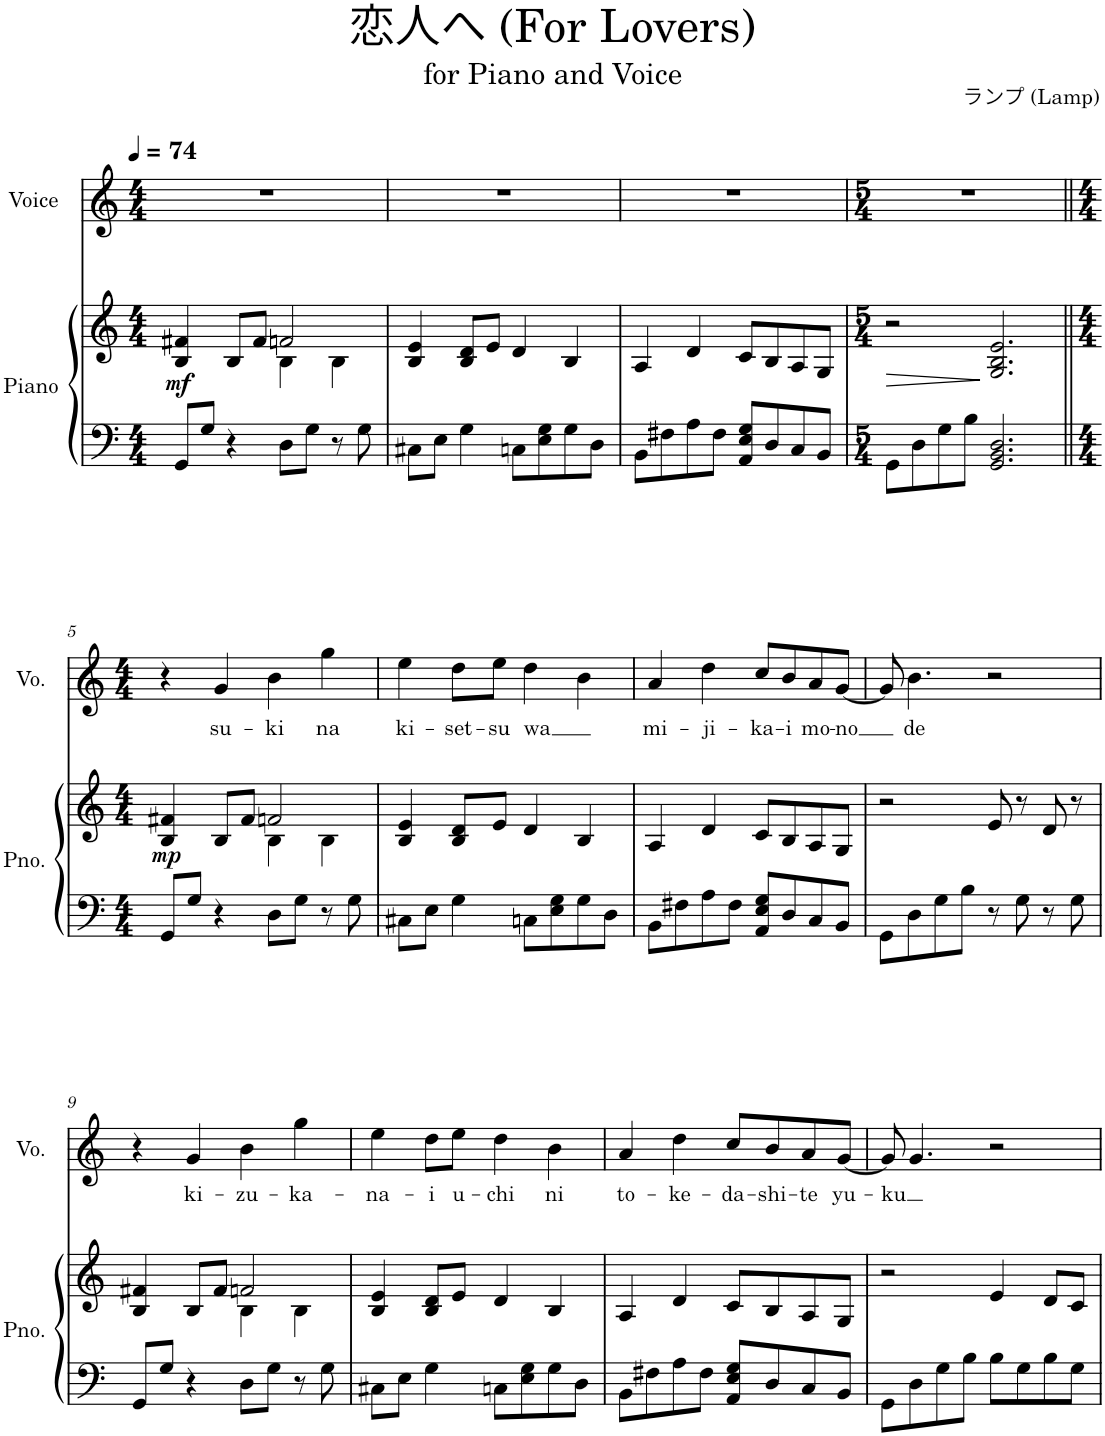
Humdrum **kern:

**kern	**kern	**dynam	**kern	**text
*part2	*part2	*part2	*part1	*part1
*staff3	*staff2	*staff2/3	*staff1	*staff1
*I"Piano	*	*	*I"Voice	*
*I'Pno.	*	*	*I'Vo.	*
*clefF4	*clefG2	*	*clefG2	*
*k[]	*k[]	*	*k[]	*
*M4/4	*M4/4	*	*M4/4	*
*MM74	*MM74	*	*MM74	*
=1	=1	=1	=1	=1
*	*^	*	*	*
!	!	!	!LO:DY:b	!	!
8GG/L	4B/ 4f#X/	2ryy	mf	1r	.
8G/J	.	.	.	.	.
4r	8B/L	.	.	.	.
.	8f#/J	.	.	.	.
8D\L	2fn/	4B\	.	.	.
8G\J	.	.	.	.	.
8r	.	4B\	.	.	.
8G\	.	.	.	.	.
*	*v	*v	*	*	*
=2	=2	=2	=2	=2
8C#X\L	4B/ 4e/	.	1r	.
8E\J	.	.	.	.
4G\	8B/ 8d/L	.	.	.
.	8e/J	.	.	.
8Cn\L	4d/	.	.	.
8E\ 8G\	.	.	.	.
8G\	4B/	.	.	.
8D\J	.	.	.	.
=3	=3	=3	=3	=3
8BB\L	4A/	.	1r	.
8F#X\	.	.	.	.
8A\	4d/	.	.	.
8F#\J	.	.	.	.
8AA/ 8E/ 8G/L	8c/L	.	.	.
8D/	8B/	.	.	.
8C/	8A/	.	.	.
8BB/J	8G/J	.	.	.
=4	=4	=4	=4	=4
*M5/4	*M5/4	*	*M5/4	*
!	!	!LO:HP:b	!	!
8GG\L	2r	>	4%5r	.
8D\	.	.	.	.
8G\	.	.	.	.
8B\J	.	.	.	.
2.GG/ 2.BB/ 2.D/	2.G/ 2.B/ 2.e/	]	.	.
!!LO:LB:g=z
=5||	=5||	=5||	=5||	=5||
*M4/4	*M4/4	*	*M4/4	*
*	*^	*	*	*
!	!	!	!LO:DY:b	!	!
8GG/L	4B/ 4f#X/	2ryy	mp	4r	.
8G/J	.	.	.	.	.
!	!	!	!	!	!LO:LY:b
4r	8B/L	.	.	4g/	su-
.	8f#/J	.	.	.	.
!	!	!	!	!	!LO:LY:b
8D\L	2fn/	4B\	.	4b\	-ki
8G\J	.	.	.	.	.
!	!	!	!	!	!LO:LY:b
8r	.	4B\	.	4gg\	na
8G\	.	.	.	.	.
*	*v	*v	*	*	*
=6	=6	=6	=6	=6
!	!	!	!	!LO:LY:b
8C#X\L	4B/ 4e/	.	4ee\	ki-
8E\J	.	.	.	.
!	!	!	!	!LO:LY:b
4G\	8B/ 8d/L	.	8dd\L	-set-
!	!	!	!	!LO:LY:b
.	8e/J	.	8ee\J	-su
!	!	!	!	!LO:LY:b
8Cn\L	4d/	.	4dd\	wa
8E\ 8G\	.	.	.	.
8G\	4B/	.	4b\	.
8D\J	.	.	.	.
=7	=7	=7	=7	=7
!	!	!	!	!LO:LY:b
8BB\L	4A/	.	4a/	mi-
8F#X\	.	.	.	.
!	!	!	!	!LO:LY:b
8A\	4d/	.	4dd\	-ji-
8F#\J	.	.	.	.
!	!	!	!	!LO:LY:b
8AA/ 8E/ 8G/L	8c/L	.	8cc/L	-ka-
!	!	!	!	!LO:LY:b
8D/	8B/	.	8b/	-i
!	!	!	!	!LO:LY:b
8C/	8A/	.	8a/	mo-
!	!	!	!	!LO:LY:b
8BB/J	8G/J	.	[8g/J	-no
=8	=8	=8	=8	=8
8GG\L	2r	.	8g/]	.
!	!	!	!	!LO:LY:b
8D\	.	.	4.b\	de
8G\	.	.	.	.
8B\J	.	.	.	.
8r	8e/	.	2r	.
8G\	8r	.	.	.
8r	8d/	.	.	.
8G\	8r	.	.	.
!!LO:LB:g=z
=9	=9	=9	=9	=9
*	*^	*	*	*
8GG/L	4B/ 4f#X/	2ryy	.	4r	.
8G/J	.	.	.	.	.
!	!	!	!	!	!LO:LY:b
4r	8B/L	.	.	4g/	ki-
.	8f#/J	.	.	.	.
!	!	!	!	!	!LO:LY:b
8D\L	2fn/	4B\	.	4b\	-zu-
8G\J	.	.	.	.	.
!	!	!	!	!	!LO:LY:b
8r	.	4B\	.	4gg\	-ka-
8G\	.	.	.	.	.
*	*v	*v	*	*	*
=10	=10	=10	=10	=10
!	!	!	!	!LO:LY:b
8C#X\L	4B/ 4e/	.	4ee\	-na-
8E\J	.	.	.	.
!	!	!	!	!LO:LY:b
4G\	8B/ 8d/L	.	8dd\L	-i
!	!	!	!	!LO:LY:b
.	8e/J	.	8ee\J	u-
!	!	!	!	!LO:LY:b
8Cn\L	4d/	.	4dd\	-chi
8E\ 8G\	.	.	.	.
!	!	!	!	!LO:LY:b
8G\	4B/	.	4b\	ni
8D\J	.	.	.	.
=11	=11	=11	=11	=11
!	!	!	!	!LO:LY:b
8BB\L	4A/	.	4a/	to-
8F#X\	.	.	.	.
!	!	!	!	!LO:LY:b
8A\	4d/	.	4dd\	-ke-
8F#\J	.	.	.	.
!	!	!	!	!LO:LY:b
8AA/ 8E/ 8G/L	8c/L	.	8cc/L	-da-
!	!	!	!	!LO:LY:b
8D/	8B/	.	8b/	-shi-
!	!	!	!	!LO:LY:b
8C/	8A/	.	8a/	-te
!	!	!	!	!LO:LY:b
8BB/J	8G/J	.	[8g/J	yu-
=12	=12	=12	=12	=12
!	!	!	!	!LO:LY:b
8GG\L	2r	.	8g/]	-ku
8D\	.	.	4.g/	.
8G\	.	.	.	.
8B\J	.	.	.	.
8B\L	4e/	.	2r	.
8G\	.	.	.	.
8B\	8d/L	.	.	.
8G\J	8c/J	.	.	.
=	=	=	=	=
*-	*-	*-	*-	*-
